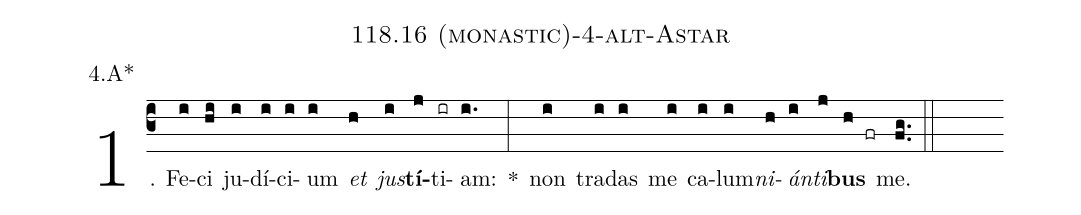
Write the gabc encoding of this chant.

name: 118.16 (monastic)-4-alt-Astar;
annotation: 4.A*;
%%
(c3)1. Fe(i)ci(hi) ju(i)dí(i)ci(i)um(i) <i>et</i>(h) <i>jus</i>(i)<b>tí</b>(j)ti(ir)am:(i.) *(:) non(i) tra(i)das(i) me(i) ca(i)lum(i)<i>ni</i>(h)<i>án</i>(i)<i>ti</i>(j)<b>bus</b>(h fr) me.(fg..) (::)
